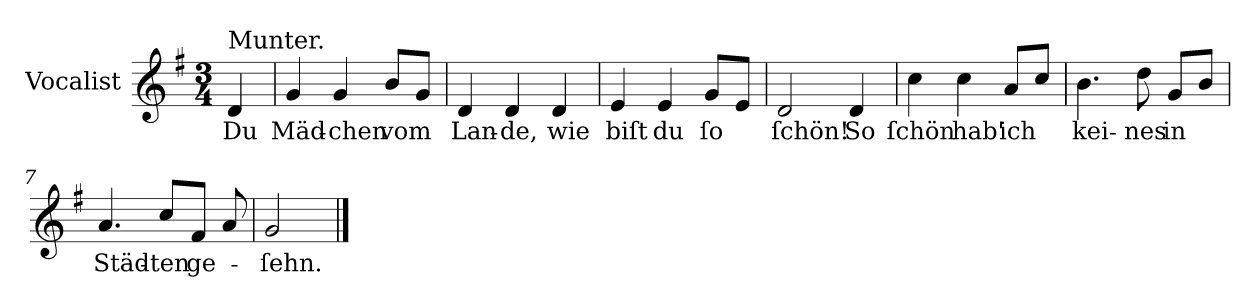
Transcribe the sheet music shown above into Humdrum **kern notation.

**kern	**text
*part1	*part1
*staff1	*staff1
*I"Vocalist	*
*clefG2	*
*k[f#]	*
*G:	*
*M3/4	*
=	=
!LO:TX:a:t=Munter.	!
4d	Du
=1	=1
4g	Mäd-
4g	-chen
8bL	vom
8gJ	.
=2	=2
4d	Lan-
4d	-de,
4d	wie
=3	=3
4e	biſt
4e	du
8gL	ſo
8eJ	.
=4	=4
2d	ſchön!
4d	So
=5	=5
4cc	ſchön
4cc	hab'
8a/L	ich
8ccJ	.
=6	=6
4.b	kei-
8dd	-nes
8gL	in
8bJ	.
=7	=7
4.a	Städ-
8ccL	-ten
8f#J	ge-
8a	.
=8	=8
2g	-ſehn.
==	==
*-	*-
